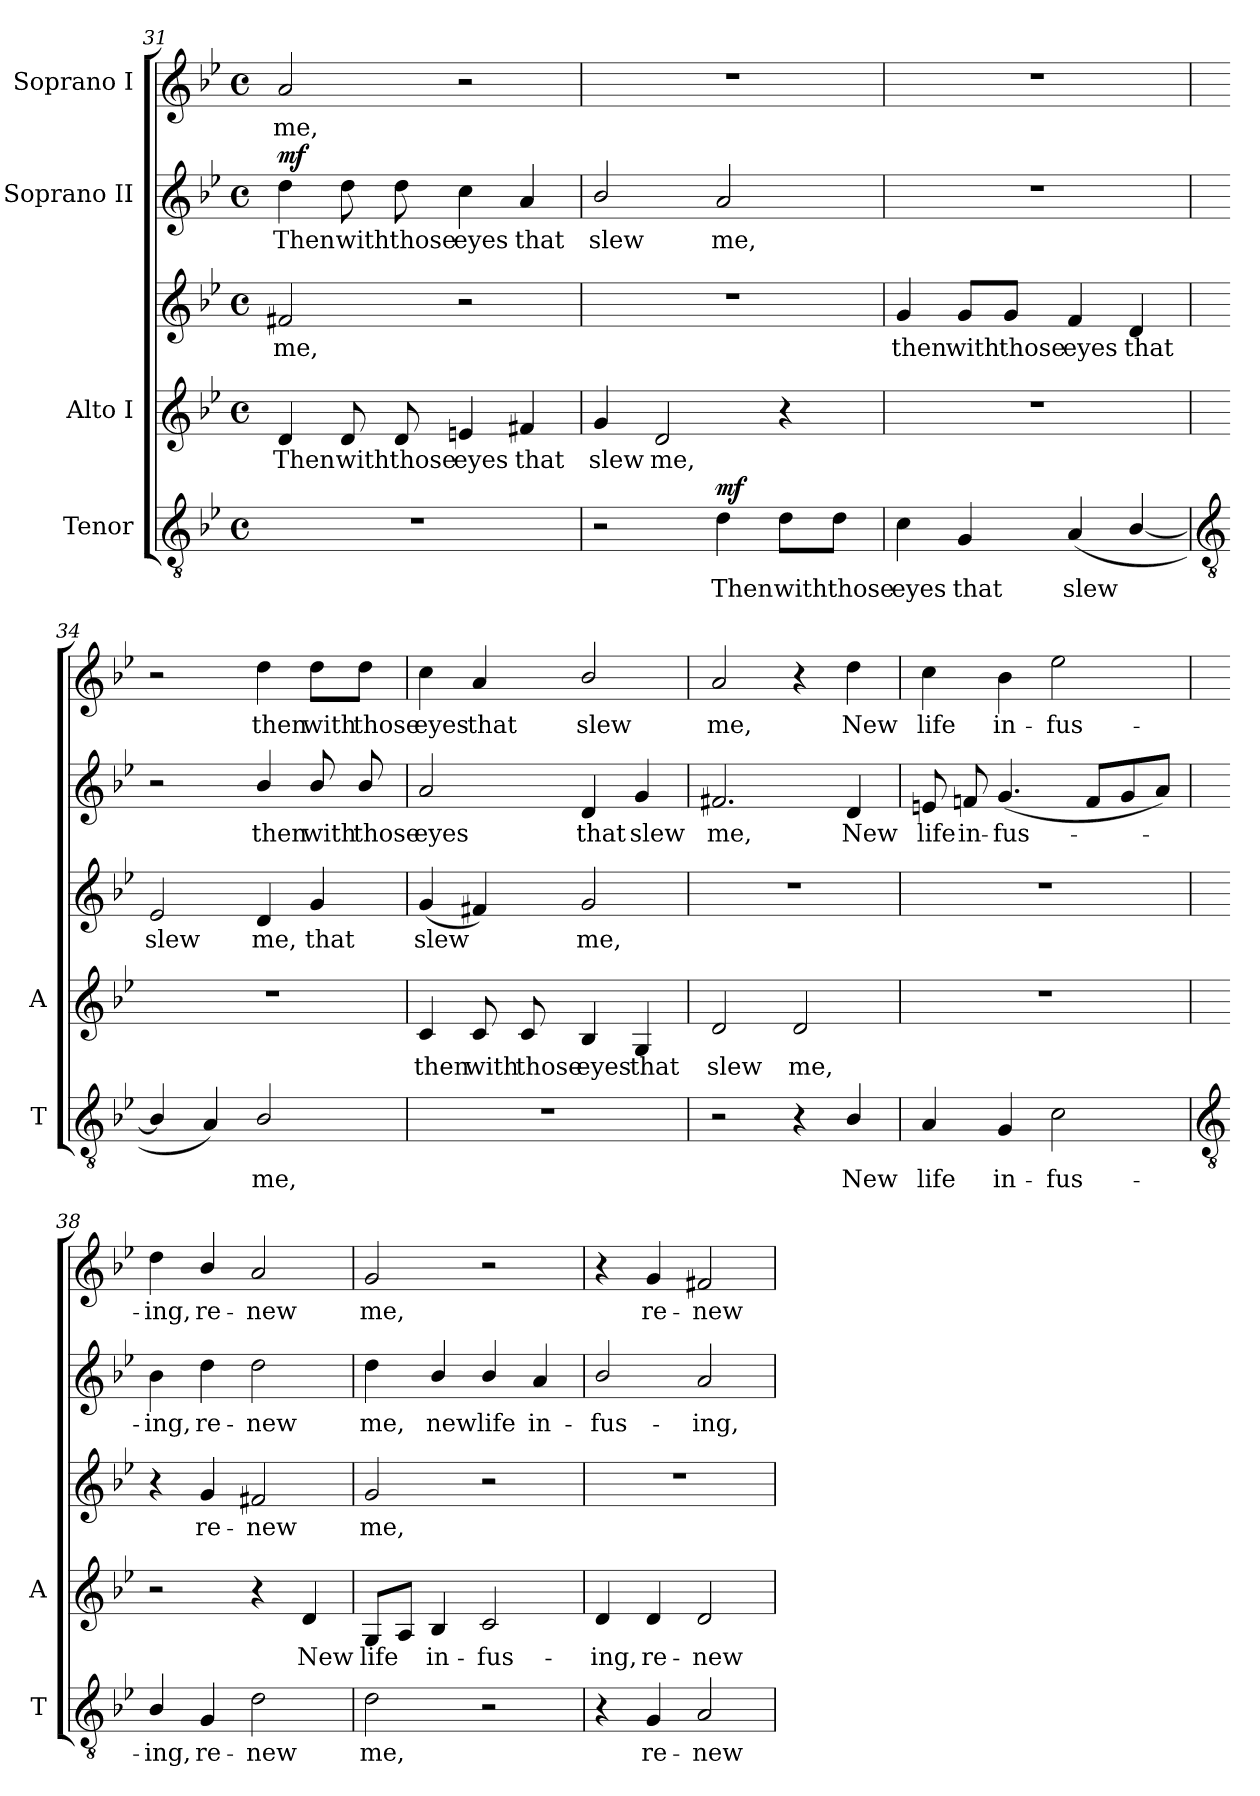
**kern	**text	**dynam	**kern	**text	**kern	**text	**kern	**text	**dynam	**kern	**text
*part4	*part4	*part4	*part3	*part3	*part3	*part3	*part2	*part2	*part2	*part1	*part1
*staff5	*staff5	*staff5	*staff4	*staff4	*staff3	*staff3	*staff2	*staff2	*staff2	*staff1	*staff1
*I"Tenor	*	*	*I"Alto I	*	*	*	*I"Soprano II	*	*	*I"Soprano I	*
*I'T	*	*	*I'A	*	*	*	*	*	*	*	*
*clefGv2	*	*	*clefG2	*	*clefG2	*	*clefG2	*	*	*clefG2	*
*k[b-e-]	*	*	*k[b-e-]	*	*k[b-e-]	*	*k[b-e-]	*	*	*k[b-e-]	*
*B-:	*	*	*B-:	*	*B-:	*	*B-:	*	*	*B-:	*
*M4/4	*	*	*M4/4	*	*M4/4	*	*M4/4	*	*	*M4/4	*
*met(c)	*	*	*met(c)	*	*met(c)	*	*met(c)	*	*	*met(c)	*
=31	=31	=31	=31	=31	=31	=31	=31	=31	=31	=31	=31
!	!	!	!	!LO:LY:b	!	!LO:LY:b	!	!LO:LY:b	!LO:DY:b	!	!LO:LY:b
1r	.	.	4d	Then	2f#X	me,	4dd	Then	mf	2a	me,
!	!	!	!	!LO:LY:b	!	!	!	!LO:LY:b	!	!	!
.	.	.	8d	with	.	.	8dd	with	.	.	.
!	!	!	!	!LO:LY:b	!	!	!	!LO:LY:b	!	!	!
.	.	.	8d	those	.	.	8dd	those	.	.	.
!	!	!	!	!LO:LY:b	!	!	!	!LO:LY:b	!	!	!
.	.	.	4en	eyes	2r	.	4cc	eyes	.	2r	.
!	!	!	!	!LO:LY:b	!	!	!	!LO:LY:b	!	!	!
.	.	.	4f#X	that	.	.	4a	that	.	.	.
=32	=32	=32	=32	=32	=32	=32	=32	=32	=32	=32	=32
!	!	!	!	!LO:LY:b	!	!	!	!LO:LY:b	!	!	!
2r	.	.	4g	slew	1r	.	2b-/	slew	.	1r	.
!	!	!	!	!LO:LY:b	!	!	!	!	!	!	!
.	.	.	2d	me,	.	.	.	.	.	.	.
!	!LO:LY:b	!LO:DY:b	!	!	!	!	!	!LO:LY:b	!	!	!
4d	Then	mf	.	.	.	.	2a	me,	.	.	.
!	!LO:LY:b	!	!	!	!	!	!	!	!	!	!
8d\L	with	.	4r	.	.	.	.	.	.	.	.
!	!LO:LY:b	!	!	!	!	!	!	!	!	!	!
8d\J	those	.	.	.	.	.	.	.	.	.	.
=33	=33	=33	=33	=33	=33	=33	=33	=33	=33	=33	=33
!	!LO:LY:b	!	!	!	!	!LO:LY:b	!	!	!	!	!
4c	eyes	.	1r	.	4g	then	1r	.	.	1r	.
!	!LO:LY:b	!	!	!	!	!LO:LY:b	!	!	!	!	!
4G	that	.	.	.	8g/L	with	.	.	.	.	.
!	!	!	!	!	!	!LO:LY:b	!	!	!	!	!
.	.	.	.	.	8g/J	those	.	.	.	.	.
!	!LO:LY:b	!	!	!	!	!LO:LY:b	!	!	!	!	!
(<4A	slew	.	.	.	4f	eyes	.	.	.	.	.
!	!	!	!	!	!	!LO:LY:b	!	!	!	!	!
[4B-/	.	.	.	.	4d	that	.	.	.	.	.
!!LO:LB:g=z
=34	=34	=34	=34	=34	=34	=34	=34	=34	=34	=34	=34
*clefGv2	*	*	*	*	*	*	*	*	*	*	*
!	!	!	!	!	!	!LO:LY:b	!	!	!	!	!
4B-/]	.	.	1r	.	2e-	slew	2r	.	.	2r	.
4A)	.	.	.	.	.	.	.	.	.	.	.
!	!LO:LY:b	!	!	!	!	!LO:LY:b	!	!LO:LY:b	!	!	!LO:LY:b
2B-/	me,	.	.	.	4d	me,	4b-/	then	.	4dd	then
!	!	!	!	!	!	!LO:LY:b	!	!LO:LY:b	!	!	!LO:LY:b
.	.	.	.	.	4g	that	8b-/	with	.	8dd\L	with
!	!	!	!	!	!	!	!	!LO:LY:b	!	!	!LO:LY:b
.	.	.	.	.	.	.	8b-/	those	.	8dd\J	those
=35	=35	=35	=35	=35	=35	=35	=35	=35	=35	=35	=35
!	!	!	!	!LO:LY:b	!	!LO:LY:b	!	!LO:LY:b	!	!	!LO:LY:b
1r	.	.	4c	then	(<4g	slew	2a	eyes	.	4cc	eyes
!	!	!	!	!LO:LY:b	!	!	!	!	!	!	!LO:LY:b
.	.	.	8c	with	4f#X)	.	.	.	.	4a	that
!	!	!	!	!LO:LY:b	!	!	!	!	!	!	!
.	.	.	8c	those	.	.	.	.	.	.	.
!	!	!	!	!LO:LY:b	!	!LO:LY:b	!	!LO:LY:b	!	!	!LO:LY:b
.	.	.	4B-	eyes	2g	me,	4d	that	.	2b-/	slew
!	!	!	!	!LO:LY:b	!	!	!	!LO:LY:b	!	!	!
.	.	.	4G	that	.	.	4g	slew	.	.	.
=36	=36	=36	=36	=36	=36	=36	=36	=36	=36	=36	=36
!	!	!	!	!LO:LY:b	!	!	!	!LO:LY:b	!	!	!LO:LY:b
2r	.	.	2d	slew	1r	.	2.f#X	me,	.	2a	me,
!	!	!	!	!LO:LY:b	!	!	!	!	!	!	!
4r	.	.	2d	me,	.	.	.	.	.	4r	.
!	!LO:LY:b	!	!	!	!	!	!	!LO:LY:b	!	!	!LO:LY:b
4B-/	New	.	.	.	.	.	4d	New	.	4dd	New
=37	=37	=37	=37	=37	=37	=37	=37	=37	=37	=37	=37
!	!LO:LY:b	!	!	!	!	!	!	!LO:LY:b	!	!	!LO:LY:b
4A	life	.	1r	.	1r	.	8en	life	.	4cc	life
!	!	!	!	!	!	!	!	!LO:LY:b	!	!	!
.	.	.	.	.	.	.	8fn	in-	.	.	.
!	!LO:LY:b	!	!	!	!	!	!	!LO:LY:b	!	!	!LO:LY:b
4G	in-	.	.	.	.	.	(<4.g	-fus-	.	4b-	in-
!	!LO:LY:b	!	!	!	!	!	!	!	!	!	!LO:LY:b
2c	-fus-	.	.	.	.	.	.	.	.	2ee-	-fus-
.	.	.	.	.	.	.	8fL	.	.	.	.
.	.	.	.	.	.	.	8g	.	.	.	.
.	.	.	.	.	.	.	8aJ)	.	.	.	.
!!LO:LB:g=z
=38	=38	=38	=38	=38	=38	=38	=38	=38	=38	=38	=38
*clefGv2	*	*	*	*	*	*	*	*	*	*	*
!	!LO:LY:b	!	!	!	!	!	!	!LO:LY:b	!	!	!LO:LY:b
4B-/	-ing,	.	2r	.	4r	.	4b-	ing,	.	4dd	-ing,
!	!LO:LY:b	!	!	!	!	!LO:LY:b	!	!LO:LY:b	!	!	!LO:LY:b
4G	re-	.	.	.	4g	re-	4dd	re-	.	4b-/	re-
!	!LO:LY:b	!	!	!	!	!LO:LY:b	!	!LO:LY:b	!	!	!LO:LY:b
2d	-new	.	4r	.	2f#X	-new	2dd	-new	.	2a	-new
!	!	!	!	!LO:LY:b	!	!	!	!	!	!	!
.	.	.	4d	New	.	.	.	.	.	.	.
=39	=39	=39	=39	=39	=39	=39	=39	=39	=39	=39	=39
!	!LO:LY:b	!	!	!LO:LY:b	!	!LO:LY:b	!	!LO:LY:b	!	!	!LO:LY:b
2d	me,	.	8GL	life	2g	me,	4dd	me,	.	2g	me,
.	.	.	8AJ	.	.	.	.	.	.	.	.
!	!	!	!	!LO:LY:b	!	!	!	!LO:LY:b	!	!	!
.	.	.	4B-	in-	.	.	4b-/	new	.	.	.
!	!	!	!	!LO:LY:b	!	!	!	!LO:LY:b	!	!	!
2r	.	.	2c	-fus-	2r	.	4b-/	life	.	2r	.
!	!	!	!	!	!	!	!	!LO:LY:b	!	!	!
.	.	.	.	.	.	.	4a	in-	.	.	.
=40	=40	=40	=40	=40	=40	=40	=40	=40	=40	=40	=40
!	!	!	!	!LO:LY:b	!	!	!	!LO:LY:b	!	!	!
4r	.	.	4d	-ing,	1r	.	2b-/	-fus-	.	4r	.
!	!LO:LY:b	!	!	!LO:LY:b	!	!	!	!	!	!	!LO:LY:b
4G	re-	.	4d	re-	.	.	.	.	.	4g	re-
!	!LO:LY:b	!	!	!LO:LY:b	!	!	!	!LO:LY:b	!	!	!LO:LY:b
2A	-new	.	2d	-new	.	.	2a	-ing,	.	2f#X	-new
=	=	=	=	=	=	=	=	=	=	=	=
*-	*-	*-	*-	*-	*-	*-	*-	*-	*-	*-	*-
